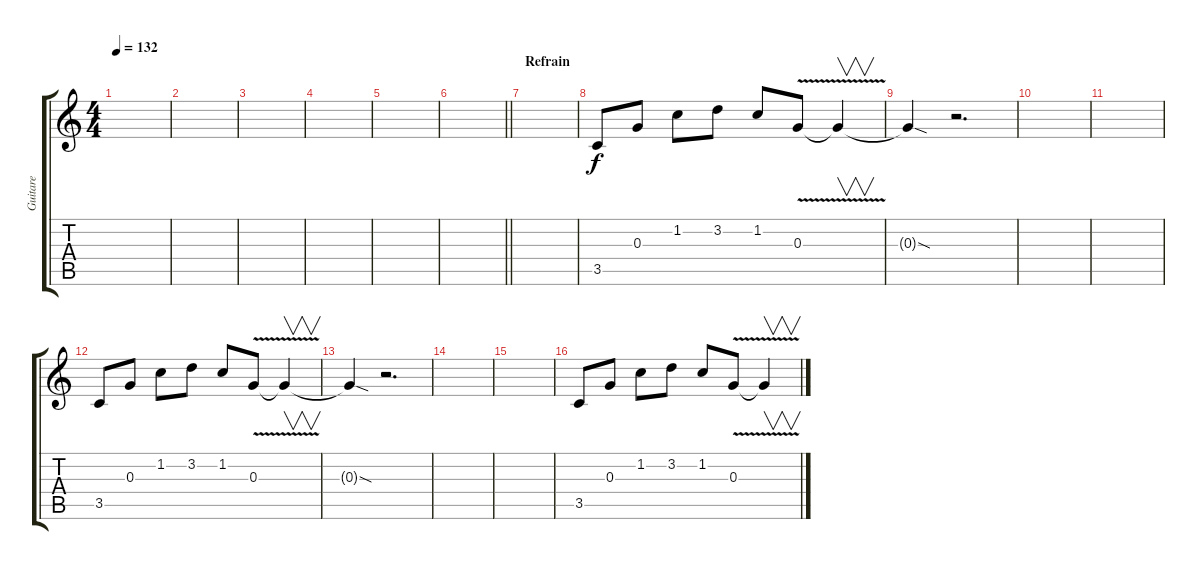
\track ("Guitare" "Guitare") {instrument electricguitarclean}
\staff {score tabs}
\tuning (E4 B3 G3 D3 A2 E2) {hide}
\ts (4 4)
\tempo 132
\clef g2
\ks c
|
|
|
|
|
\barLineRight lightlight
|
\section ("" "Refrain")
|
3.5.8 0.3.8 1.2.8 3.2.8 1.2.8 0.3{v}.8 0.3{t}.4{v} |
0.3{sod t}.4 r.2{d} |
|
|
3.5.8 0.3.8 1.2.8 3.2.8 1.2.8 0.3{v}.8 0.3{t}.4{v} |
0.3{sod t}.4 r.2{d} |
|
|
3.5.8 0.3.8 1.2.8 3.2.8 1.2.8 0.3{v}.8 0.3{t}.4{v}
